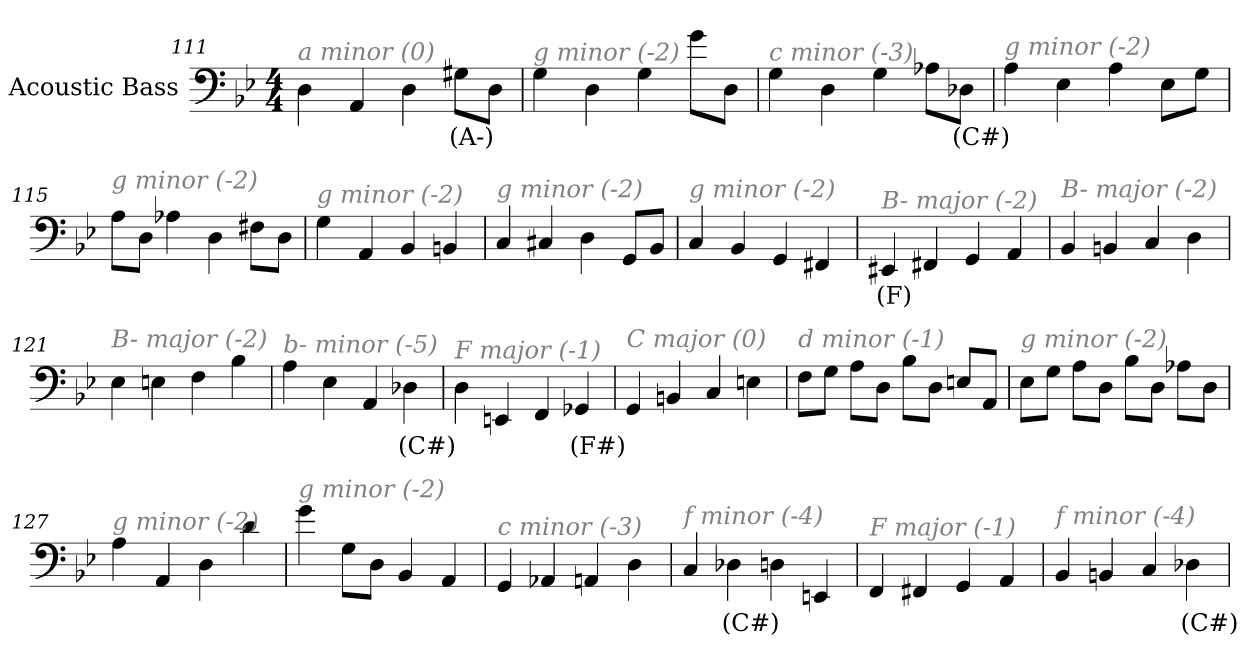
**kern	**text
*part1	*part1
*staff1	*staff1
*I"Acoustic Bass	*
*clefF4	*
*ITrd7c12	*
*k[b-e-]	*
*B-:	*
*M4/4	*
=111	=111
!LO:TX:i:color=#808080:t=a minor (0)	!
4DD	.
4AAA	.
4DD	.
8GG#XiL	(A-)
8DDJ	.
=112	=112
!LO:TX:i:color=#808080:t=g minor (-2)	!
4GG	.
4DD	.
4GG	.
8GL	.
8DDJ	.
=113	=113
!LO:TX:i:color=#808080:t=c minor (-3)	!
4GG	.
4DD	.
4GG	.
8AA-XL	.
8DD-XiJ	(C#)
=114	=114
!LO:TX:i:color=#808080:t=g minor (-2)	!
4AA	.
4EE-	.
4AA	.
8EE-L	.
8GGJ	.
=115	=115
!LO:TX:i:color=#808080:t=g minor (-2)	!
8AAL	.
8DDJ	.
4AA-X	.
4DD	.
8FF#XL	.
8DDJ	.
=116	=116
!LO:TX:i:color=#808080:t=g minor (-2)	!
4GG	.
4AAA	.
4BBB-	.
4BBBn	.
=117	=117
!LO:TX:i:color=#808080:t=g minor (-2)	!
4CC	.
4CC#X	.
4DD	.
8GGGL	.
8BBB-J	.
=118	=118
!LO:TX:i:color=#808080:t=g minor (-2)	!
4CC	.
4BBB-	.
4GGG	.
4FFF#X	.
=119	=119
!LO:TX:i:color=#808080:t=B- major (-2)	!
4EEE#Xj	(F)
4FFF#X	.
4GGG	.
4AAA	.
=120	=120
!LO:TX:i:color=#808080:t=B- major (-2)	!
4BBB-	.
4BBBn	.
4CC	.
4DD	.
=121	=121
!LO:TX:i:color=#808080:t=B- major (-2)	!
4EE-	.
4EEn	.
4FF	.
4BB-	.
=122	=122
!LO:TX:i:color=#808080:t=b- minor (-5)	!
4AA	.
4EE-	.
4AAA	.
4DD-Xi	(C#)
=123	=123
!LO:TX:i:color=#808080:t=F major (-1)	!
4DD	.
4EEEn	.
4FFF	.
4GGG-Xi	(F#)
=124	=124
!LO:TX:i:color=#808080:t=C major (0)	!
4GGG	.
4BBBn	.
4CC	.
4EEn	.
=125	=125
!LO:TX:i:color=#808080:t=d minor (-1)	!
8FFL	.
8GGJ	.
8AAL	.
8DDJ	.
8BB-L	.
8DDJ	.
8EEnL	.
8AAAJ	.
=126	=126
!LO:TX:i:color=#808080:t=g minor (-2)	!
8EE-L	.
8GGJ	.
8AAL	.
8DDJ	.
8BB-L	.
8DDJ	.
8AA-XL	.
8DDJ	.
=127	=127
!LO:TX:i:color=#808080:t=g minor (-2)	!
4AA	.
4AAA	.
4DD	.
4D	.
=128	=128
!LO:TX:i:color=#808080:t=g minor (-2)	!
4G	.
8GGL	.
8DDJ	.
4BBB-	.
4AAA	.
=129	=129
!LO:TX:i:color=#808080:t=c minor (-3)	!
4GGG	.
4AAA-X	.
4AAAn	.
4DD	.
=130	=130
!LO:TX:i:color=#808080:t=f minor (-4)	!
4CC	.
4DD-Xi	(C#)
4DD	.
4EEEn	.
=131	=131
!LO:TX:i:color=#808080:t=F major (-1)	!
4FFF	.
4FFF#X	.
4GGG	.
4AAA	.
=132	=132
!LO:TX:i:color=#808080:t=f minor (-4)	!
4BBB-	.
4BBBn	.
4CC	.
4DD-Xi	(C#)
=	=
*-	*-
